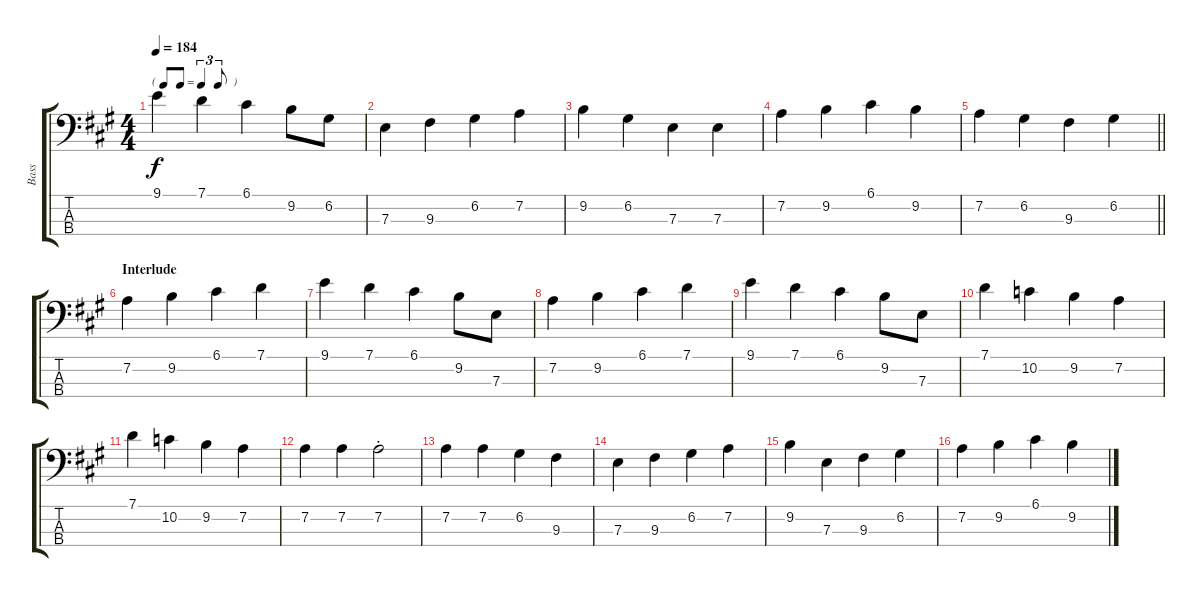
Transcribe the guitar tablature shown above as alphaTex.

\track ("Bass" "Bass") {instrument acousticbass}
\staff {score tabs}
\tuning (G2 D2 A1 E1) {hide}
\ts (4 4)
\tf triplet8th
\tempo 184
\clef f4
\ks a
9.1.4{dy f} 7.1.4 6.1.4 9.2.8 6.2.8 |
7.3.4 9.3.4 6.2.4 7.2.4 |
9.2.4 6.2.4 7.3.4 7.3.4 |
7.2.4 9.2.4 6.1.4 9.2.4 |
\barLineRight lightlight
7.2.4 6.2.4 9.3.4 6.2.4 |
\section ("" "Interlude")
7.2.4 9.2.4 6.1.4 7.1.4 |
9.1.4 7.1.4 6.1.4 9.2.8 7.3.8 |
7.2.4 9.2.4 6.1.4 7.1.4 |
9.1.4 7.1.4 6.1.4 9.2.8 7.3.8 |
7.1.4 10.2.4 9.2.4 7.2.4 |
7.1.4 10.2.4 9.2.4 7.2.4 |
7.2.4 7.2.4 7.2{st}.2 |
7.2.4 7.2.4 6.2.4 9.3.4 |
7.3.4 9.3.4 6.2.4 7.2.4 |
9.2.4 7.3.4 9.3.4 6.2.4 |
7.2.4 9.2.4 6.1.4 9.2.4
